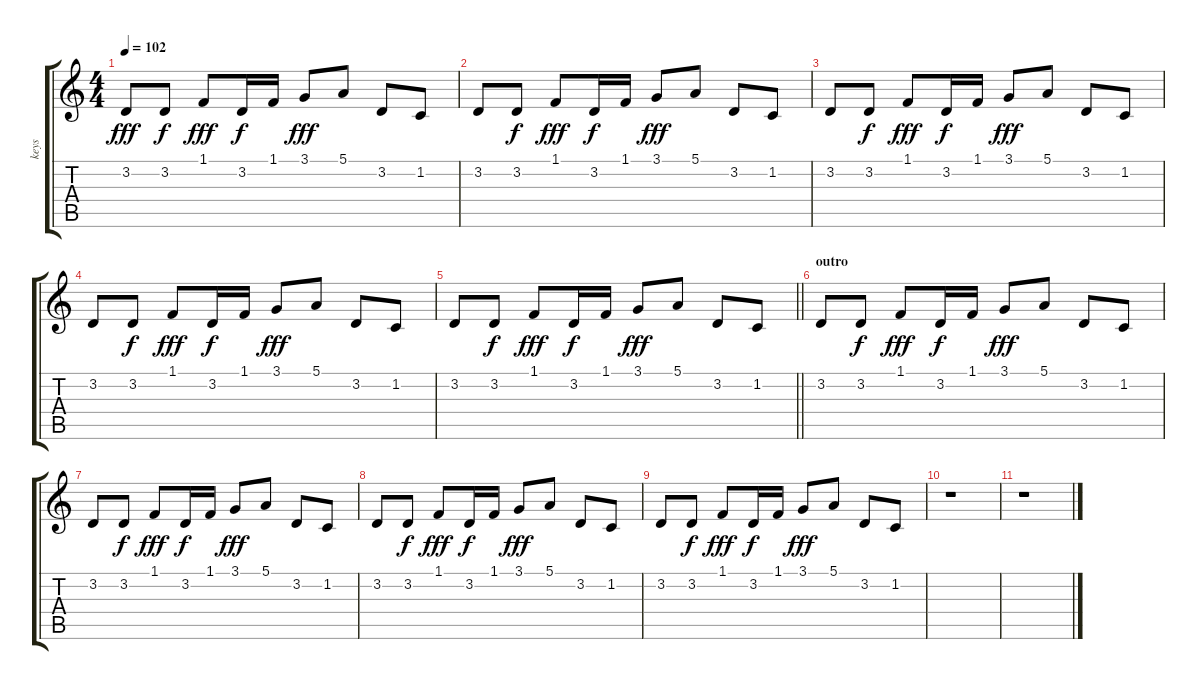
\track ("keys" "keys") {instrument fx1rain}
\staff {score tabs}
\tuning (E4 B3 G3 D3 A2 E2) {hide}
\ts (4 4)
\tempo 102
\clef g2
\ks c
3.2.8{dy fff} 3.2.8{dy f} 1.1.8{dy fff} 3.2.16{dy f} 1.1.16 3.1.8{dy fff} 5.1.8 3.2.8 1.2.8 |
3.2.8 3.2.8{dy f} 1.1.8{dy fff} 3.2.16{dy f} 1.1.16 3.1.8{dy fff} 5.1.8 3.2.8 1.2.8 |
3.2.8 3.2.8{dy f} 1.1.8{dy fff} 3.2.16{dy f} 1.1.16 3.1.8{dy fff} 5.1.8 3.2.8 1.2.8 |
3.2.8 3.2.8{dy f} 1.1.8{dy fff} 3.2.16{dy f} 1.1.16 3.1.8{dy fff} 5.1.8 3.2.8 1.2.8 |
\barLineRight lightlight
3.2.8 3.2.8{dy f} 1.1.8{dy fff} 3.2.16{dy f} 1.1.16 3.1.8{dy fff} 5.1.8 3.2.8 1.2.8 |
\section ("" "outro")
3.2.8{volume 16} 3.2.8{dy f} 1.1.8{dy fff} 3.2.16{dy f} 1.1.16 3.1.8{dy fff} 5.1.8 3.2.8 1.2.8 |
3.2.8 3.2.8{dy f} 1.1.8{dy fff} 3.2.16{dy f} 1.1.16 3.1.8{dy fff} 5.1.8 3.2.8 1.2.8 |
3.2.8 3.2.8{dy f} 1.1.8{dy fff} 3.2.16{dy f} 1.1.16 3.1.8{dy fff} 5.1.8 3.2.8 1.2.8 |
3.2.8 3.2.8{dy f} 1.1.8{dy fff} 3.2.16{dy f} 1.1.16 3.1.8{dy fff} 5.1.8 3.2.8 1.2.8 |
r.1 |
r.1
